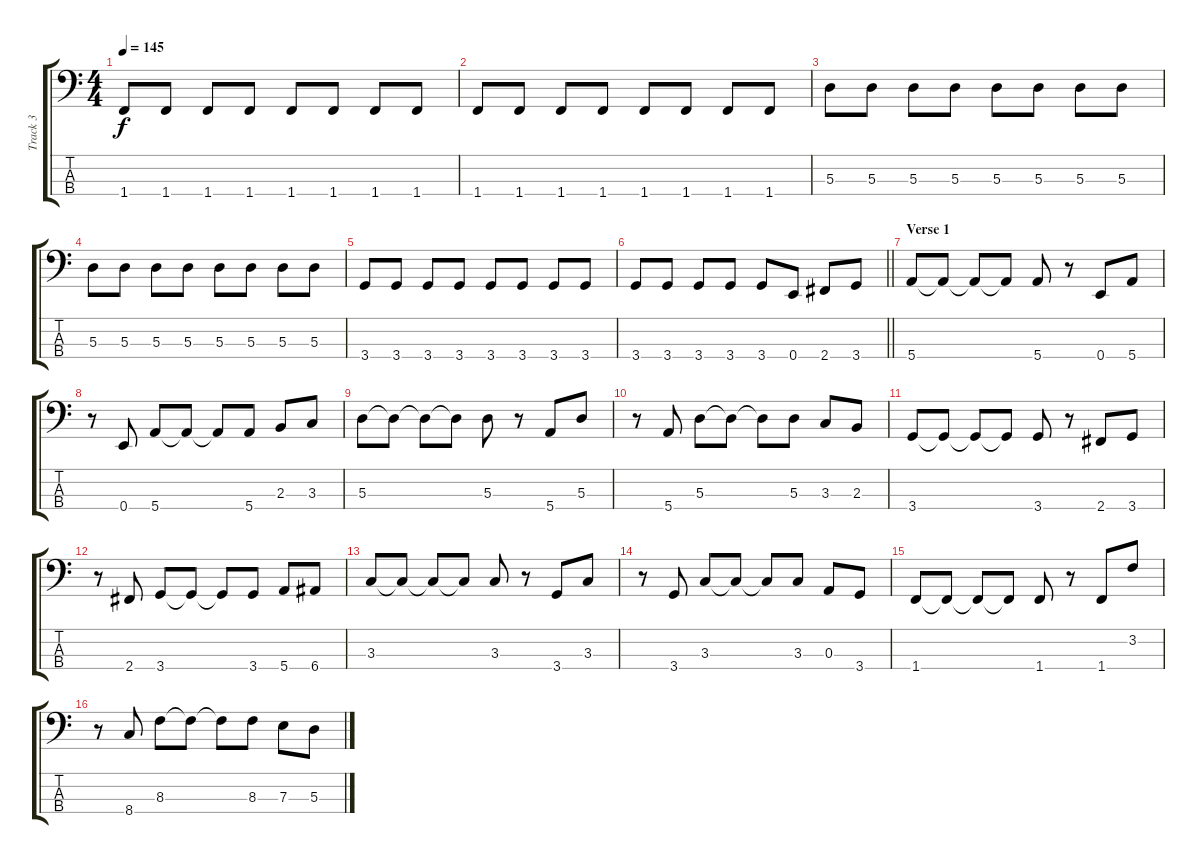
\track ("Track 3" "Track 3") {instrument electricbassfinger}
\staff {score tabs}
\tuning (G2 D2 A1 E1) {hide}
\ts (4 4)
\tempo 145
\clef f4
\ks c
1.4.8{dy f} 1.4.8 1.4.8 1.4.8 1.4.8 1.4.8 1.4.8 1.4.8 |
1.4.8 1.4.8 1.4.8 1.4.8 1.4.8 1.4.8 1.4.8 1.4.8 |
5.3.8 5.3.8 5.3.8 5.3.8 5.3.8 5.3.8 5.3.8 5.3.8 |
5.3.8 5.3.8 5.3.8 5.3.8 5.3.8 5.3.8 5.3.8 5.3.8 |
3.4.8 3.4.8 3.4.8 3.4.8 3.4.8 3.4.8 3.4.8 3.4.8 |
\barLineRight lightlight
3.4.8 3.4.8 3.4.8 3.4.8 3.4.8 0.4.8 2.4.8 3.4.8 |
\section ("" "Verse 1")
5.4.8 5.4{t}.8 5.4{t}.8 5.4{t}.8 5.4.8 r.8 0.4.8 5.4.8 |
r.8 0.4.8 5.4.8 5.4{t}.8 5.4{t}.8 5.4.8 2.3.8 3.3.8 |
5.3.8 5.3{t}.8 5.3{t}.8 5.3{t}.8 5.3.8 r.8 5.4.8 5.3.8 |
r.8 5.4.8 5.3.8 5.3{t}.8 5.3{t}.8 5.3.8 3.3.8 2.3.8 |
3.4.8 3.4{t}.8 3.4{t}.8 3.4{t}.8 3.4.8 r.8 2.4.8 3.4.8 |
r.8 2.4.8 3.4.8 3.4{t}.8 3.4{t}.8 3.4.8 5.4.8 6.4.8 |
3.3.8 3.3{t}.8 3.3{t}.8 3.3{t}.8 3.3.8 r.8 3.4.8 3.3.8 |
r.8 3.4.8 3.3.8 3.3{t}.8 3.3{t}.8 3.3.8 0.3.8 3.4.8 |
1.4.8 1.4{t}.8 1.4{t}.8 1.4{t}.8 1.4.8 r.8 1.4.8 3.2.8 |
r.8 8.4.8 8.3.8 8.3{t}.8 8.3{t}.8 8.3.8 7.3.8 5.3.8
